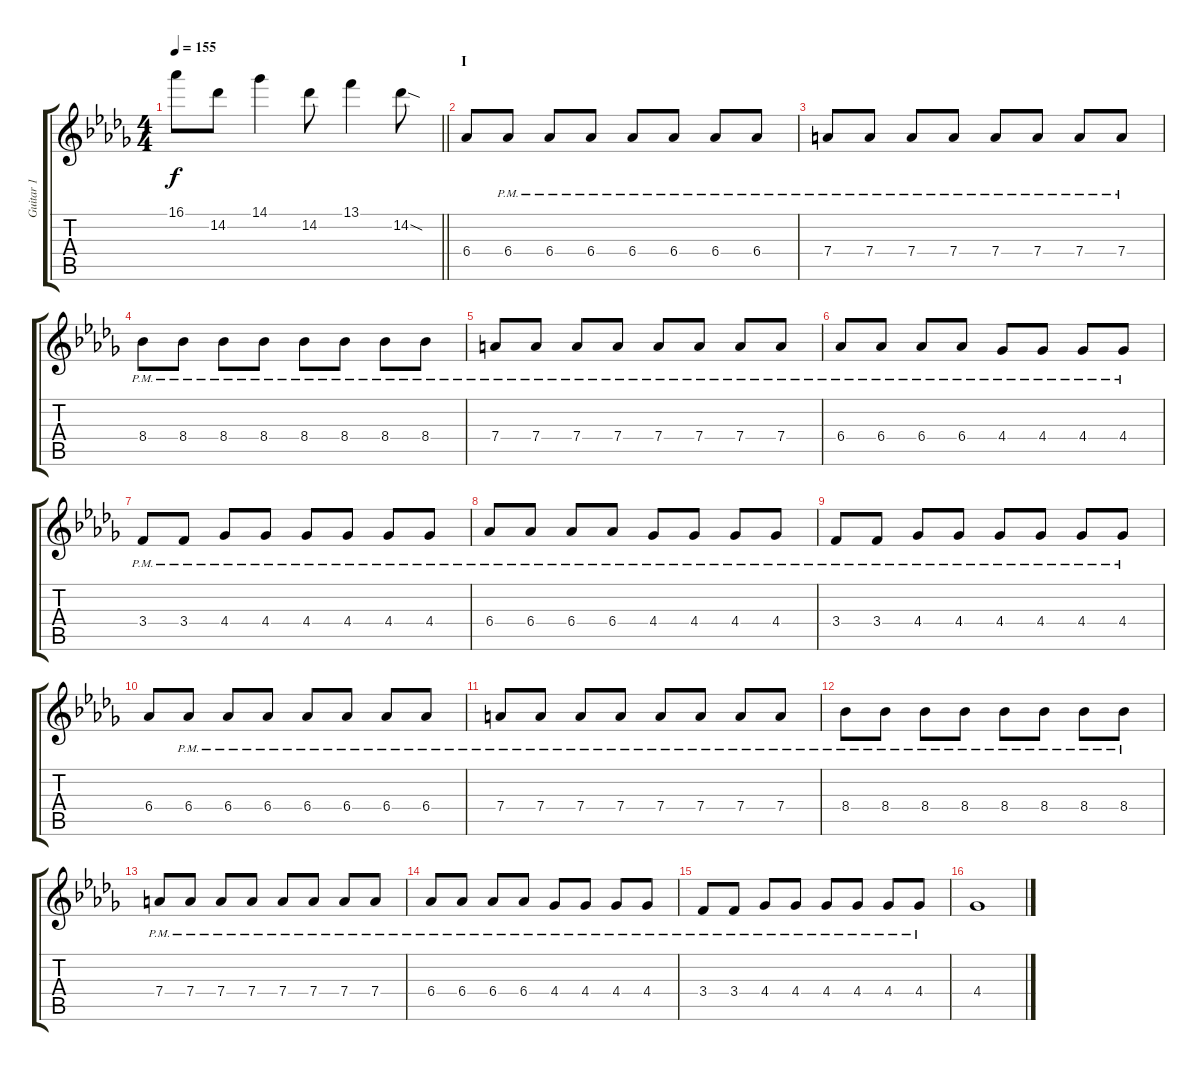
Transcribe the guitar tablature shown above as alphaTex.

\track ("Guitar 1" "Guitar 1") {instrument overdrivenguitar}
\staff {score tabs}
\tuning (E4 B3 G3 D3 A2 E2) {hide}
\ts (4 4)
\tempo 155
\clef g2
\barLineRight lightlight
\ks db
16.1{t}.8{dy f} 14.2.8 14.1.4 14.2.8 13.1.4 14.2{sod}.8 |
\section ("" "I")
6.4.8 6.4{pm}.8 6.4{pm}.8 6.4{pm}.8 6.4{pm}.8 6.4{pm}.8 6.4{pm}.8 6.4{pm}.8 |
7.4{pm}.8 7.4{pm}.8 7.4{pm}.8 7.4{pm}.8 7.4{pm}.8 7.4{pm}.8 7.4{pm}.8 7.4{pm}.8 |
8.4{pm}.8 8.4{pm}.8 8.4{pm}.8 8.4{pm}.8 8.4{pm}.8 8.4{pm}.8 8.4{pm}.8 8.4{pm}.8 |
7.4{pm}.8 7.4{pm}.8 7.4{pm}.8 7.4{pm}.8 7.4{pm}.8 7.4{pm}.8 7.4{pm}.8 7.4{pm}.8 |
6.4{pm}.8 6.4{pm}.8 6.4{pm}.8 6.4{pm}.8 4.4{pm}.8 4.4{pm}.8 4.4{pm}.8 4.4{pm}.8 |
3.4{pm}.8 3.4{pm}.8 4.4{pm}.8 4.4{pm}.8 4.4{pm}.8 4.4{pm}.8 4.4{pm}.8 4.4{pm}.8 |
6.4{pm}.8 6.4{pm}.8 6.4{pm}.8 6.4{pm}.8 4.4{pm}.8 4.4{pm}.8 4.4{pm}.8 4.4{pm}.8 |
3.4{pm}.8 3.4{pm}.8 4.4{pm}.8 4.4{pm}.8 4.4{pm}.8 4.4{pm}.8 4.4{pm}.8 4.4{pm}.8 |
6.4.8 6.4{pm}.8 6.4{pm}.8 6.4{pm}.8 6.4{pm}.8 6.4{pm}.8 6.4{pm}.8 6.4{pm}.8 |
7.4{pm}.8 7.4{pm}.8 7.4{pm}.8 7.4{pm}.8 7.4{pm}.8 7.4{pm}.8 7.4{pm}.8 7.4{pm}.8 |
8.4{pm}.8 8.4{pm}.8 8.4{pm}.8 8.4{pm}.8 8.4{pm}.8 8.4{pm}.8 8.4{pm}.8 8.4{pm}.8 |
7.4{pm}.8 7.4{pm}.8 7.4{pm}.8 7.4{pm}.8 7.4{pm}.8 7.4{pm}.8 7.4{pm}.8 7.4{pm}.8 |
6.4{pm}.8 6.4{pm}.8 6.4{pm}.8 6.4{pm}.8 4.4{pm}.8 4.4{pm}.8 4.4{pm}.8 4.4{pm}.8 |
3.4{pm}.8 3.4{pm}.8 4.4{pm}.8 4.4{pm}.8 4.4{pm}.8 4.4{pm}.8 4.4{pm}.8 4.4{pm}.8 |
4.4.1
